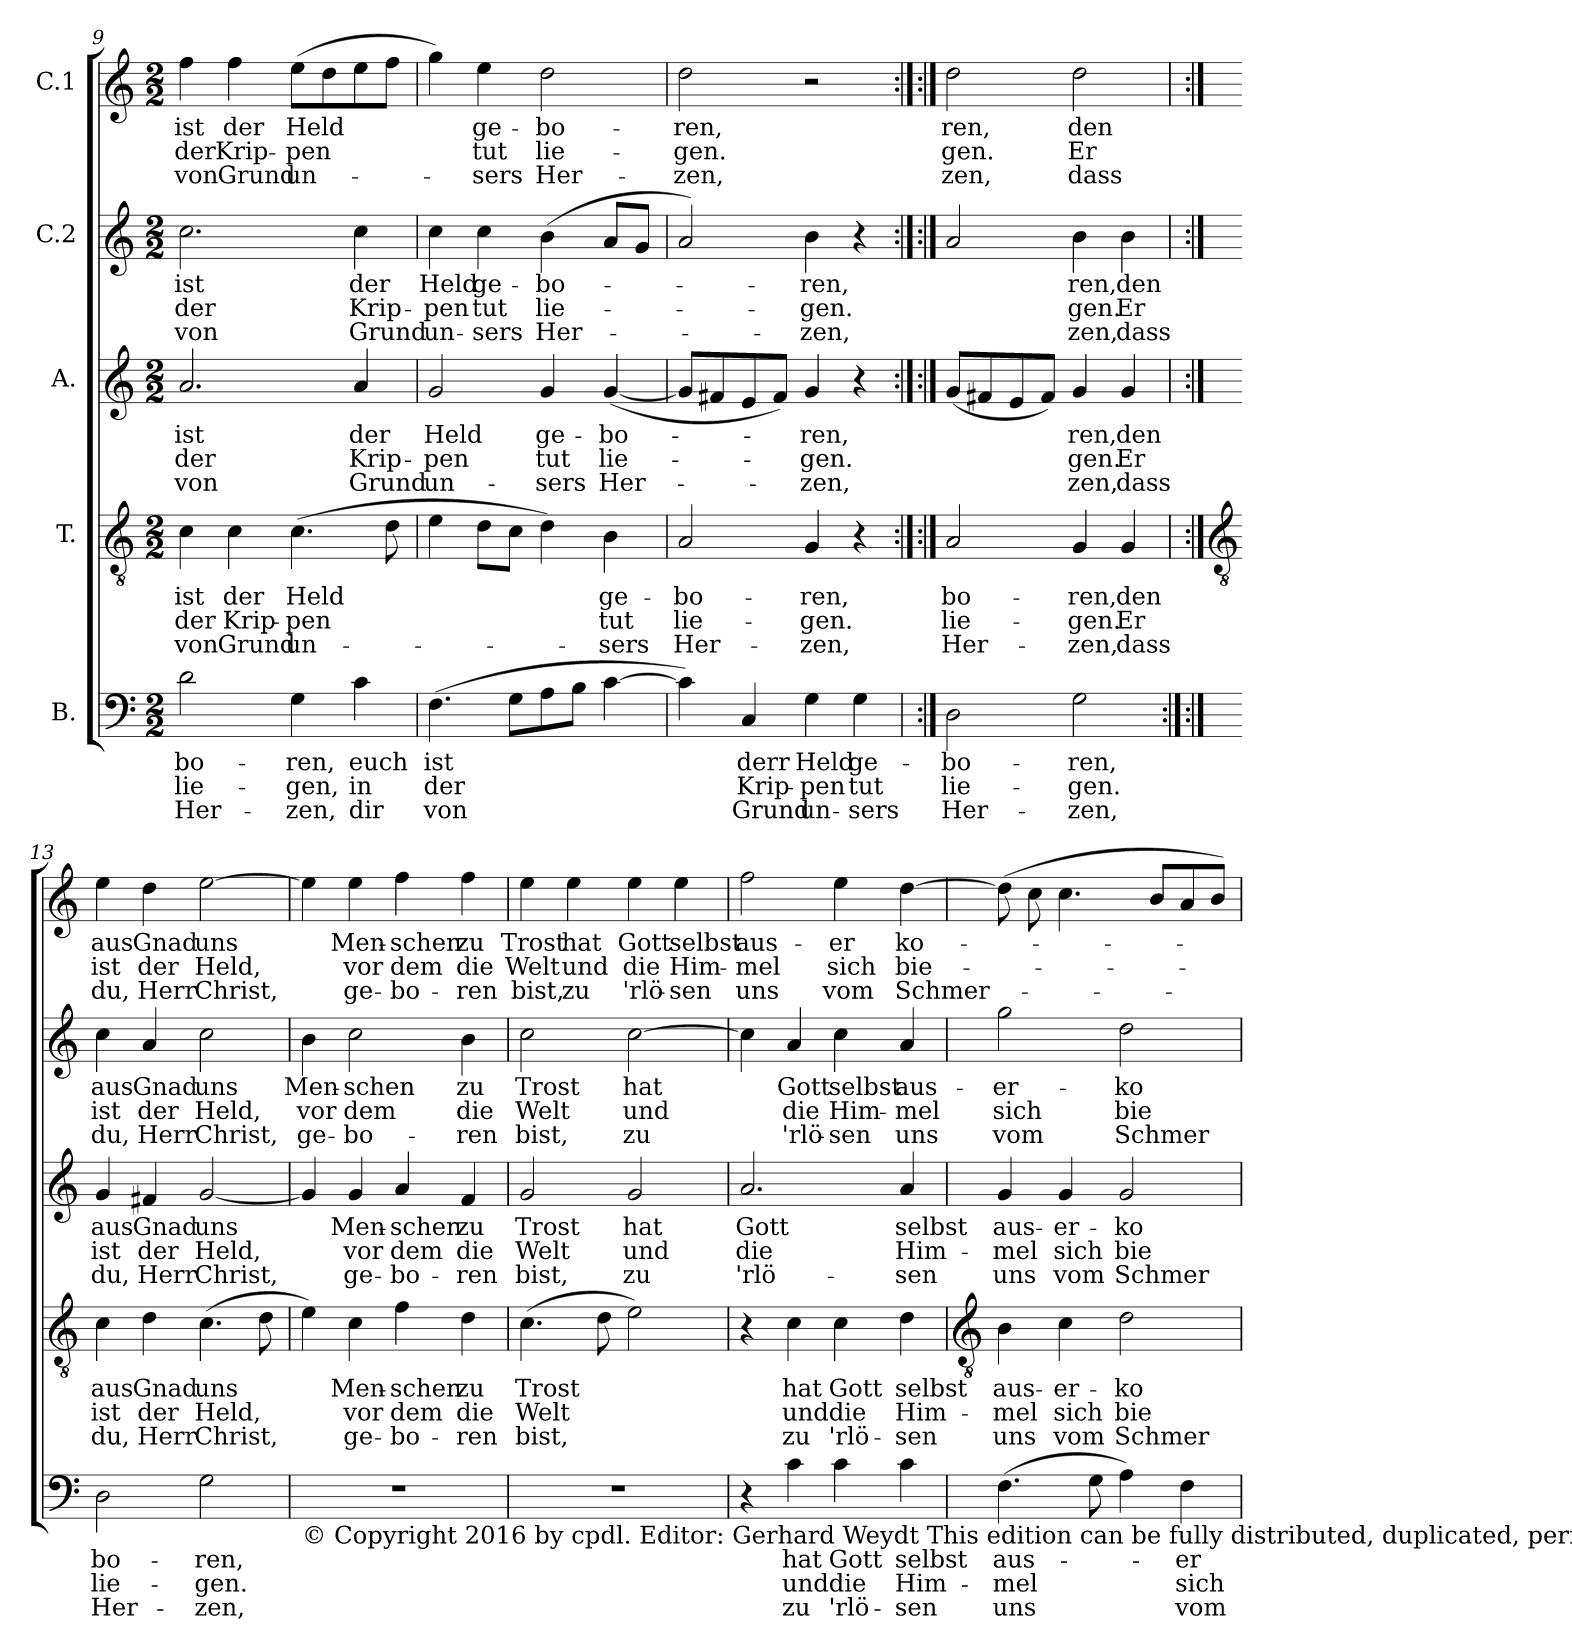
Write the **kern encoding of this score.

**kern	**text	**text	**text	**kern	**text	**text	**text	**kern	**text	**text	**text	**kern	**text	**text	**text	**kern	**text	**text	**text
*part5	*part5	*part5	*part5	*part4	*part4	*part4	*part4	*part3	*part3	*part3	*part3	*part2	*part2	*part2	*part2	*part1	*part1	*part1	*part1
*staff5	*staff5	*staff5	*staff5	*staff4	*staff4	*staff4	*staff4	*staff3	*staff3	*staff3	*staff3	*staff2	*staff2	*staff2	*staff2	*staff1	*staff1	*staff1	*staff1
*I"B.	*	*	*	*I"T.	*	*	*	*I"A.	*	*	*	*I"C.2	*	*	*	*I"C.1	*	*	*
!!LO:LB:g=z
*clefF4	*	*	*	*clefGv2	*	*	*	*clefG2	*	*	*	*clefG2	*	*	*	*clefG2	*	*	*
*k[]	*	*	*	*k[]	*	*	*	*k[]	*	*	*	*k[]	*	*	*	*k[]	*	*	*
*C:	*	*	*	*C:	*	*	*	*C:	*	*	*	*C:	*	*	*	*C:	*	*	*
*M2/2	*	*	*	*M2/2	*	*	*	*M2/2	*	*	*	*M2/2	*	*	*	*M2/2	*	*	*
=9	=9	=9	=9	=9	=9	=9	=9	=9	=9	=9	=9	=9	=9	=9	=9	=9	=9	=9	=9
!	!LO:LY:b	!LO:LY:b	!LO:LY:b	!	!LO:LY:b	!LO:LY:b	!LO:LY:b	!	!LO:LY:b	!LO:LY:b	!LO:LY:b	!	!LO:LY:b	!LO:LY:b	!LO:LY:b	!	!LO:LY:b	!LO:LY:b	!LO:LY:b
2d	bo-	-lie-	-Her-	4c	ist	der	von	2.a	ist	der	von	2.cc	ist	der	von	4ff	ist	der	von
!	!	!	!	!	!LO:LY:b	!LO:LY:b	!LO:LY:b	!	!	!	!	!	!	!	!	!	!LO:LY:b	!LO:LY:b	!LO:LY:b
.	.	.	.	4c	der	Krip-	-Grund	.	.	.	.	.	.	.	.	4ff	der	Krip-	-Grund
!	!LO:LY:b	!LO:LY:b	!LO:LY:b	!	!LO:LY:b	!LO:LY:b	!LO:LY:b	!	!	!	!	!	!	!	!	!	!LO:LY:b	!LO:LY:b	!LO:LY:b
4G	-ren,	gen,	zen,	(>4.c	Held	pen	un-	.	.	.	.	.	.	.	.	(>8eeL	Held	pen	un-
.	.	.	.	.	.	.	.	.	.	.	.	.	.	.	.	8dd	.	.	.
!	!LO:LY:b	!LO:LY:b	!LO:LY:b	!	!	!	!	!	!LO:LY:b	!LO:LY:b	!LO:LY:b	!	!LO:LY:b	!LO:LY:b	!LO:LY:b	!	!	!	!
4c	euch	in	dir	.	.	.	.	4a	der	Krip-	-Grund	4cc	der	Krip-	-Grund	8ee	.	.	.
.	.	.	.	8d	.	.	.	.	.	.	.	.	.	.	.	8ffJ	.	.	.
!!LO:LB:g=z
=10	=10	=10	=10	=10	=10	=10	=10	=10	=10	=10	=10	=10	=10	=10	=10	=10	=10	=10	=10
!	!LO:LY:b	!LO:LY:b	!LO:LY:b	!	!	!	!	!	!LO:LY:b	!LO:LY:b	!LO:LY:b	!	!LO:LY:b	!LO:LY:b	!LO:LY:b	!	!	!	!
(>4.F	ist	der	von	4e	.	.	.	2g	Held	pen	un-	4cc	Held	pen	un-	4gg)	.	.	.
!	!	!	!	!	!	!	!	!	!	!	!	!	!LO:LY:b	!LO:LY:b	!LO:LY:b	!	!LO:LY:b	!LO:LY:b	!LO:LY:b
.	.	.	.	8dL	.	.	.	.	.	.	.	4cc	-ge-	-tut	sers	4ee	-ge-	-tut	sers
8GL	.	.	.	8cJ	.	.	.	.	.	.	.	.	.	.	.	.	.	.	.
!	!	!	!	!	!	!	!	!	!LO:LY:b	!LO:LY:b	!LO:LY:b	!	!LO:LY:b	!LO:LY:b	!LO:LY:b	!	!LO:LY:b	!LO:LY:b	!LO:LY:b
8A	.	.	.	4d)	.	.	.	4g	-ge-	-tut	sers	(<4b	bo-	-lie-	-Her-	2dd	bo-	-lie-	-Her-
8BJ	.	.	.	.	.	.	.	.	.	.	.	.	.	.	.	.	.	.	.
!	!	!	!	!	!LO:LY:b	!LO:LY:b	!LO:LY:b	!	!LO:LY:b	!LO:LY:b	!LO:LY:b	!	!	!	!	!	!	!	!
[4c	.	.	.	4B	-ge-	-tut	sers	(<[4g	bo-	-lie-	-Her-	8aL	.	.	.	.	.	.	.
.	.	.	.	.	.	.	.	.	.	.	.	8gJ	.	.	.	.	.	.	.
=11	=11	=11	=11	=11	=11	=11	=11	=11	=11	=11	=11	=11	=11	=11	=11	=11	=11	=11	=11
!	!	!	!	!	!LO:LY:b	!LO:LY:b	!LO:LY:b	!	!	!	!	!	!	!	!	!	!LO:LY:b	!LO:LY:b	!LO:LY:b
4c])	.	.	.	2A	bo-	-lie-	-Her-	8gL]	.	.	.	2a)	.	.	.	2dd	-ren,	gen.	zen,
.	.	.	.	.	.	.	.	8f#X	.	.	.	.	.	.	.	.	.	.	.
!	!LO:LY:b	!LO:LY:b	!LO:LY:b	!	!	!	!	!	!	!	!	!	!	!	!	!	!	!	!
4C	derr	Krip-	-Grund	.	.	.	.	8e	.	.	.	.	.	.	.	.	.	.	.
.	.	.	.	.	.	.	.	8f#J)	.	.	.	.	.	.	.	.	.	.	.
!	!LO:LY:b	!LO:LY:b	!LO:LY:b	!	!LO:LY:b	!LO:LY:b	!LO:LY:b	!	!LO:LY:b	!LO:LY:b	!LO:LY:b	!	!LO:LY:b	!LO:LY:b	!LO:LY:b	!	!	!	!
4G	Held	pen	un-	4G	-ren,	gen.	zen,	4g	-ren,	gen.	zen,	4b	-ren,	gen.	zen,	2r	.	.	.
!	!LO:LY:b	!LO:LY:b	!LO:LY:b	!	!	!	!	!	!	!	!	!	!	!	!	!	!	!	!
4G	-ge-	-tut	sers	4r	.	.	.	4r	.	.	.	4r	.	.	.	.	.	.	.
=12	=12:|!	=12:|!	=12:|!	=12:|!	=12:|!	=12:|!	=12:|!	=12:|!	=12:|!	=12:|!	=12:|!	=12:|!	=12:|!	=12:|!	=12:|!	=12:|!	=12:|!	=12:|!	=12:|!
!	!LO:LY:b	!LO:LY:b	!LO:LY:b	!	!LO:LY:b	!LO:LY:b	!LO:LY:b	!	!	!	!	!	!	!	!	!	!LO:LY:b	!LO:LY:b	!LO:LY:b
2D	bo-	-lie-	-Her-	2A	bo-	-lie-	-Her-	(<8gL	.	.	.	2a	.	.	.	2dd	ren,	gen.	zen,
.	.	.	.	.	.	.	.	8f#X	.	.	.	.	.	.	.	.	.	.	.
.	.	.	.	.	.	.	.	8e	.	.	.	.	.	.	.	.	.	.	.
.	.	.	.	.	.	.	.	8f#J)	.	.	.	.	.	.	.	.	.	.	.
!	!LO:LY:b	!LO:LY:b	!LO:LY:b	!	!LO:LY:b	!LO:LY:b	!LO:LY:b	!	!LO:LY:b	!LO:LY:b	!LO:LY:b	!	!LO:LY:b	!LO:LY:b	!LO:LY:b	!	!LO:LY:b	!LO:LY:b	!LO:LY:b
2G	-ren,	gen.	zen,	4G	-ren,	gen.	zen,	4g	ren,	gen.	zen,	4b	ren,	gen.	zen,	2dd	den	Er	dass
!	!	!	!	!	!LO:LY:b	!LO:LY:b	!LO:LY:b	!	!LO:LY:b	!LO:LY:b	!LO:LY:b	!	!LO:LY:b	!LO:LY:b	!LO:LY:b	!	!	!	!
.	.	.	.	4G	den	Er	dass	4g	den	Er	dass	4b	den	Er	dass	.	.	.	.
!!LO:LB:g=z
=13:|!	=13	=13	=13	=13	=13	=13	=13	=13	=13	=13	=13	=13	=13	=13	=13	=13	=13	=13	=13
*	*	*	*	*clefGv2	*	*	*	*	*	*	*	*	*	*	*	*	*	*	*
!	!LO:LY:b	!LO:LY:b	!LO:LY:b	!	!LO:LY:b	!LO:LY:b	!LO:LY:b	!	!LO:LY:b	!LO:LY:b	!LO:LY:b	!	!LO:LY:b	!LO:LY:b	!LO:LY:b	!	!LO:LY:b	!LO:LY:b	!LO:LY:b
2D	bo-	-lie-	-Her-	4c	aus	ist	du,	4g	aus	ist	du,	4cc	aus	ist	du,	4ee	aus	ist	du,
!	!	!	!	!	!LO:LY:b	!LO:LY:b	!LO:LY:b	!	!LO:LY:b	!LO:LY:b	!LO:LY:b	!	!LO:LY:b	!LO:LY:b	!LO:LY:b	!	!LO:LY:b	!LO:LY:b	!LO:LY:b
.	.	.	.	4d	Gnad	der	Herr	4f#X	Gnad	der	Herr	4a	Gnad	der	Herr	4dd	Gnad	der	Herr
!	!LO:LY:b	!LO:LY:b	!LO:LY:b	!	!LO:LY:b	!LO:LY:b	!LO:LY:b	!	!LO:LY:b	!LO:LY:b	!LO:LY:b	!	!LO:LY:b	!LO:LY:b	!LO:LY:b	!	!LO:LY:b	!LO:LY:b	!LO:LY:b
2G	-ren,	gen.	zen,	(>4.c	uns	Held,	Christ,	[2g	uns	Held,	Christ,	2cc	uns	Held,	Christ,	[2ee	uns	Held,	Christ,
.	.	.	.	8d	.	.	.	.	.	.	.	.	.	.	.	.	.	.	.
!!LO:LB:g=z
=14	=14	=14	=14	=14	=14	=14	=14	=14	=14	=14	=14	=14	=14	=14	=14	=14	=14	=14	=14
!LO:TX:b:t=© Copyright 2016 by cpdl. Editor&colon; Gerhard Weydt   This edition can be fully distributed, duplicated, performed, and recorded	!	!	!	!	!	!	!	!	!	!	!	!	!	!	!	!	!	!	!
!	!	!	!	!	!	!	!	!	!	!	!	!	!LO:LY:b	!LO:LY:b	!LO:LY:b	!	!	!	!
1r	.	.	.	4e)	.	.	.	4g]	.	.	.	4b	Men-	-vor	ge-	4ee]	.	.	.
!	!	!	!	!	!LO:LY:b	!LO:LY:b	!LO:LY:b	!	!LO:LY:b	!LO:LY:b	!LO:LY:b	!	!LO:LY:b	!LO:LY:b	!LO:LY:b	!	!LO:LY:b	!LO:LY:b	!LO:LY:b
.	.	.	.	4c	Men-	-vor	ge-	4g	Men-	-vor	ge-	2cc	-schen	dem	bo-	4ee	Men-	-vor	ge-
!	!	!	!	!	!LO:LY:b	!LO:LY:b	!LO:LY:b	!	!LO:LY:b	!LO:LY:b	!LO:LY:b	!	!	!	!	!	!LO:LY:b	!LO:LY:b	!LO:LY:b
.	.	.	.	4f	-schen	dem	bo-	4a	-schen	dem	bo-	.	.	.	.	4ff	-schen	dem	bo-
!	!	!	!	!	!LO:LY:b	!LO:LY:b	!LO:LY:b	!	!LO:LY:b	!LO:LY:b	!LO:LY:b	!	!LO:LY:b	!LO:LY:b	!LO:LY:b	!	!LO:LY:b	!LO:LY:b	!LO:LY:b
.	.	.	.	4d	-zu	die	ren	4f	-zu	die	ren	4b	-zu	die	ren	4ff	-zu	die	ren
=15	=15	=15	=15	=15	=15	=15	=15	=15	=15	=15	=15	=15	=15	=15	=15	=15	=15	=15	=15
!	!	!	!	!	!LO:LY:b	!LO:LY:b	!LO:LY:b	!	!LO:LY:b	!LO:LY:b	!LO:LY:b	!	!LO:LY:b	!LO:LY:b	!LO:LY:b	!	!LO:LY:b	!LO:LY:b	!LO:LY:b
1r	.	.	.	(>4.c	Trost	Welt	bist,	2g	Trost	Welt	bist,	2cc	Trost	Welt	bist,	4ee	Trost	Welt	bist,
!	!	!	!	!	!	!	!	!	!	!	!	!	!	!	!	!	!LO:LY:b	!LO:LY:b	!LO:LY:b
.	.	.	.	.	.	.	.	.	.	.	.	.	.	.	.	4ee	hat	und	zu
.	.	.	.	8d	.	.	.	.	.	.	.	.	.	.	.	.	.	.	.
!	!	!	!	!	!	!	!	!	!LO:LY:b	!LO:LY:b	!LO:LY:b	!	!LO:LY:b	!LO:LY:b	!LO:LY:b	!	!LO:LY:b	!LO:LY:b	!LO:LY:b
.	.	.	.	2e)	.	.	.	2g	hat	und	zu	[2cc	hat	und	zu	4ee	Gott	die	'rlö-
!	!	!	!	!	!	!	!	!	!	!	!	!	!	!	!	!	!LO:LY:b	!LO:LY:b	!LO:LY:b
.	.	.	.	.	.	.	.	.	.	.	.	.	.	.	.	4ee	-selbst	Him-	-sen
=16	=16	=16	=16	=16	=16	=16	=16	=16	=16	=16	=16	=16	=16	=16	=16	=16	=16	=16	=16
!	!	!	!	!	!	!	!	!	!LO:LY:b	!LO:LY:b	!LO:LY:b	!	!	!	!	!	!LO:LY:b	!LO:LY:b	!LO:LY:b
4r	.	.	.	4r	.	.	.	2.a	Gott	die	'rlö-	4cc]	.	.	.	2ff	aus-	-mel	uns
!	!LO:LY:b	!LO:LY:b	!LO:LY:b	!	!LO:LY:b	!LO:LY:b	!LO:LY:b	!	!	!	!	!	!LO:LY:b	!LO:LY:b	!LO:LY:b	!	!	!	!
4c	hat	und	zu	4c	hat	und	zu	.	.	.	.	4a	Gott	die	'rlö-	.	.	.	.
!	!LO:LY:b	!LO:LY:b	!LO:LY:b	!	!LO:LY:b	!LO:LY:b	!LO:LY:b	!	!	!	!	!	!LO:LY:b	!LO:LY:b	!LO:LY:b	!	!LO:LY:b	!LO:LY:b	!LO:LY:b
4c	Gott	die	'rlö-	4c	Gott	die	'rlö-	.	.	.	.	4cc	-selbst	Him-	-sen	4ee	er	sich	vom
!	!LO:LY:b	!LO:LY:b	!LO:LY:b	!	!LO:LY:b	!LO:LY:b	!LO:LY:b	!	!LO:LY:b	!LO:LY:b	!LO:LY:b	!	!LO:LY:b	!LO:LY:b	!LO:LY:b	!	!LO:LY:b	!LO:LY:b	!LO:LY:b
4c	-selbst	Him-	-sen	4d	-selbst	Him-	-sen	4a	-selbst	Him-	-sen	4a	aus-	-mel	uns	[4dd	ko-	-bie-	-Schmer-
!!LO:LB:g=z
=17	=17	=17	=17	=17	=17	=17	=17	=17	=17	=17	=17	=17	=17	=17	=17	=17	=17	=17	=17
*	*	*	*	*clefGv2	*	*	*	*	*	*	*	*	*	*	*	*	*	*	*
!	!LO:LY:b	!LO:LY:b	!LO:LY:b	!	!LO:LY:b	!LO:LY:b	!LO:LY:b	!	!LO:LY:b	!LO:LY:b	!LO:LY:b	!	!LO:LY:b	!LO:LY:b	!LO:LY:b	!	!	!	!
(>4.F	aus-	-mel	uns	4B	aus-	-mel	uns	4g	aus-	-mel	uns	2gg	er-	-sich	vom	(>8dd]	.	.	.
.	.	.	.	.	.	.	.	.	.	.	.	.	.	.	.	8cc	.	.	.
!	!	!	!	!	!LO:LY:b	!LO:LY:b	!LO:LY:b	!	!LO:LY:b	!LO:LY:b	!LO:LY:b	!	!	!	!	!	!	!	!
.	.	.	.	4c	er-	-sich	vom	4g	er-	-sich	vom	.	.	.	.	4.cc	.	.	.
8G	.	.	.	.	.	.	.	.	.	.	.	.	.	.	.	.	.	.	.
!	!	!	!	!	!LO:LY:b	!LO:LY:b	!LO:LY:b	!	!LO:LY:b	!LO:LY:b	!LO:LY:b	!	!LO:LY:b	!LO:LY:b	!LO:LY:b	!	!	!	!
4A)	.	.	.	2d	ko-	-bie-	-Schmer-	2g	ko-	-bie-	-Schmer-	2dd	ko-	-bie-	-Schmer-	.	.	.	.
.	.	.	.	.	.	.	.	.	.	.	.	.	.	.	.	8bL	.	.	.
!	!LO:LY:b	!LO:LY:b	!LO:LY:b	!	!	!	!	!	!	!	!	!	!	!	!	!	!	!	!
4F	er-	-sich	vom	.	.	.	.	.	.	.	.	.	.	.	.	8a	.	.	.
.	.	.	.	.	.	.	.	.	.	.	.	.	.	.	.	8bJ)	.	.	.
=	=	=	=	=	=	=	=	=	=	=	=	=	=	=	=	=	=	=	=
*-	*-	*-	*-	*-	*-	*-	*-	*-	*-	*-	*-	*-	*-	*-	*-	*-	*-	*-	*-
